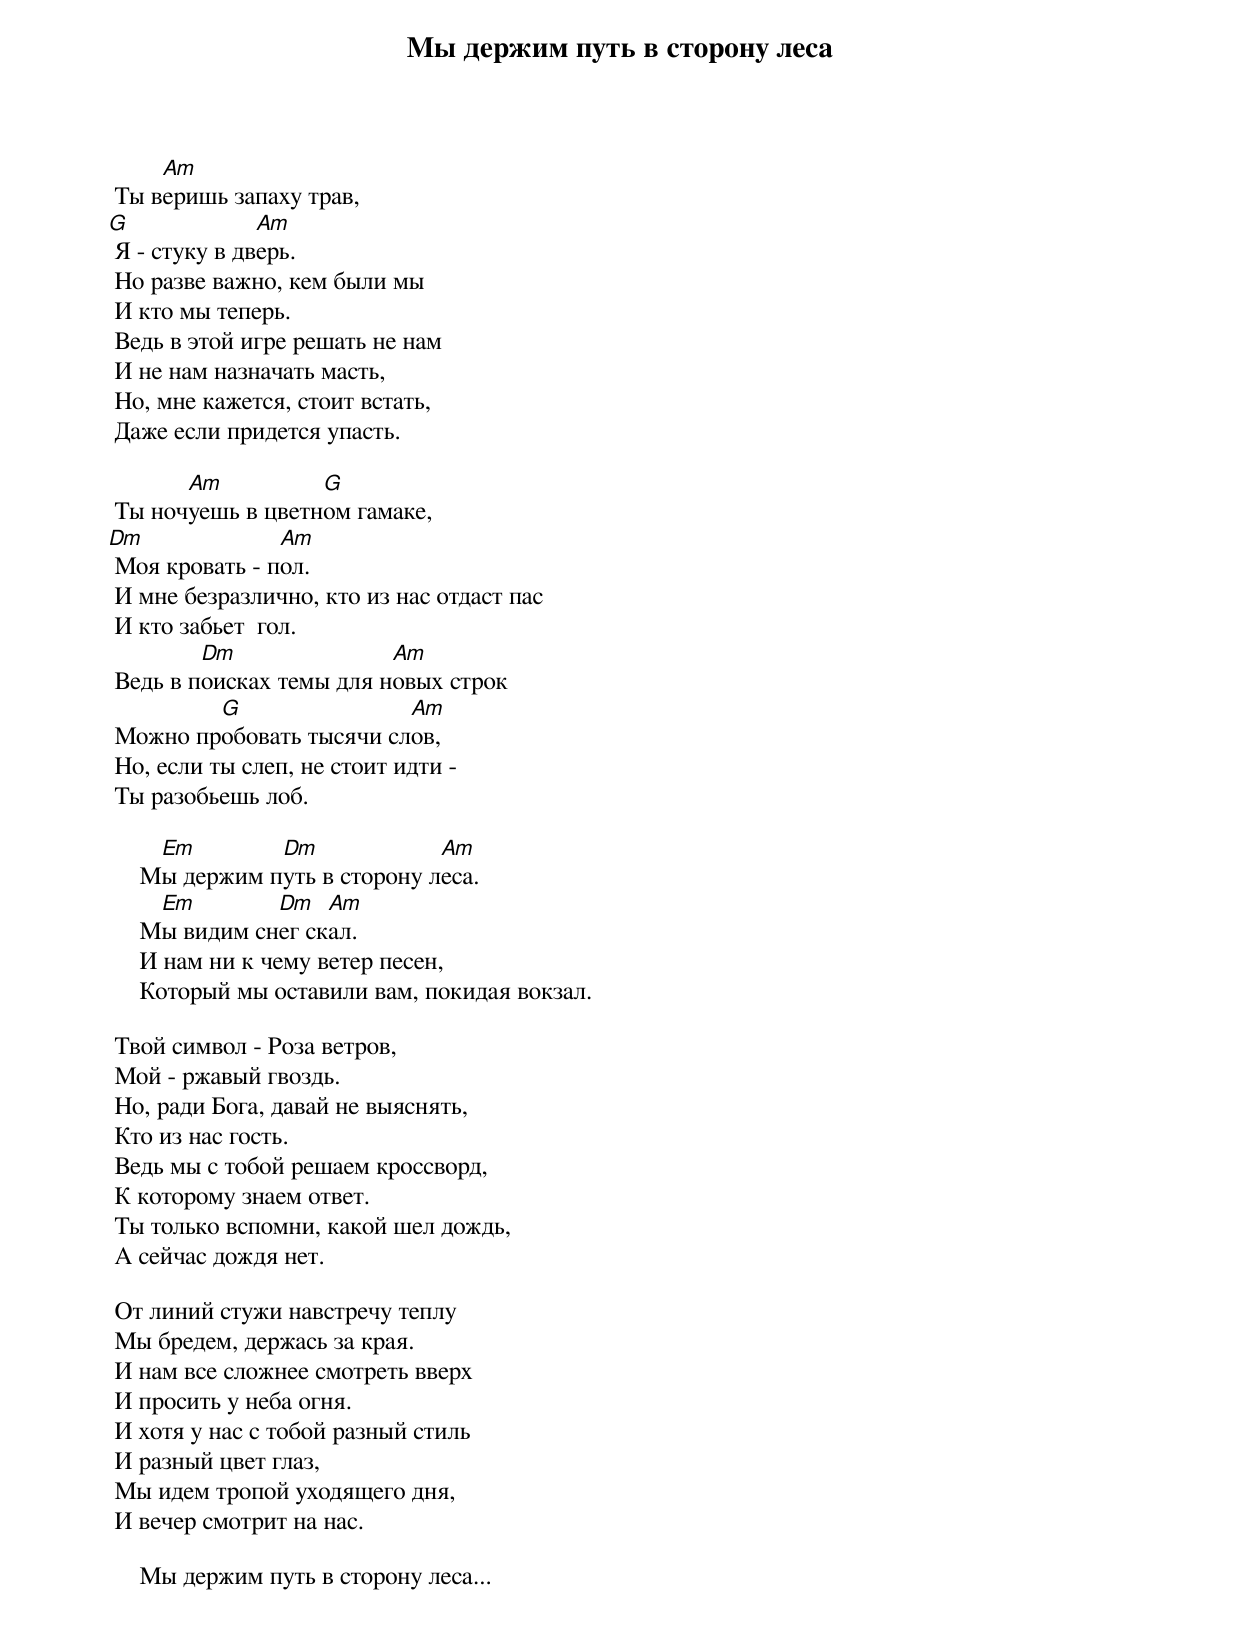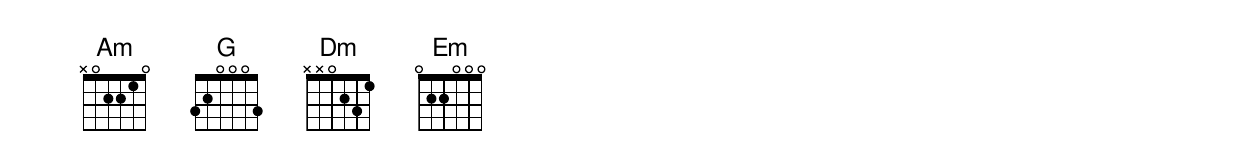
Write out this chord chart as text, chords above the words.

	Мы держим путь в сторону леса


         Am
     Ты веришь запаху трав,
    G              Am
     Я - стуку в дверь.
     Но разве важно, кем были мы
     И кто мы теперь.
     Ведь в этой игре решать не нам
     И не нам назначать масть,
     Но, мне кажется, стоит встать,
     Даже если придется упасть.

           Am          G
     Ты ночуешь в цветном гамаке,
    Dm              Am
     Моя кровать - пол.
     И мне безразлично, кто из нас отдаст пас
     И кто забьет  гол.
             Dm               Am
     Ведь в поисках темы для новых строк
             G                Am
     Можно пробовать тысячи слов,
     Но, если ты слеп, не стоит идти -
     Ты разобьешь лоб.

          Em        Dm             Am
         Мы держим путь в сторону леса.
          Em        Dm   Am
         Мы видим снег скал.
         И нам ни к чему ветер песен,
         Который мы оставили вам, покидая вокзал.

     Твой символ - Роза ветров,
     Мой - ржавый гвоздь.
     Но, ради Бога, давай не выяснять,
     Кто из нас гость.
     Ведь мы с тобой решаем кроссворд,
     К которому знаем ответ.
     Ты только вспомни, какой шел дождь,
     А сейчас дождя нет.

     От линий стужи навстречу теплу
     Мы бредем, держась за края.
     И нам все сложнее смотреть вверх
     И просить у неба огня.
     И хотя у нас с тобой разный стиль
     И разный цвет глаз,
     Мы идем тропой уходящего дня,
     И вечер смотрит на нас.

         Мы держим путь в сторону леса...
